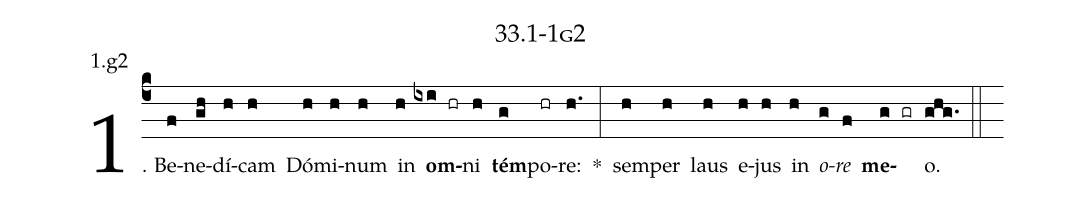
name: 33.1-1g2;
annotation: 1.g2;
%%
(c4)1. Be(f)ne(gh)dí(h)cam(h) Dó(h)mi(h)num(h) in(h) <b>om</b>(ixi hr)ni(h) <b>tém</b>(g)po(hr)re:(h.) *(:) sem(h)per(h) laus(h) e(h)jus(h) in(h) <i>o</i>(g)<i>re</i>(f) <b>me</b>(g gr)o.(ghg.) (::)
